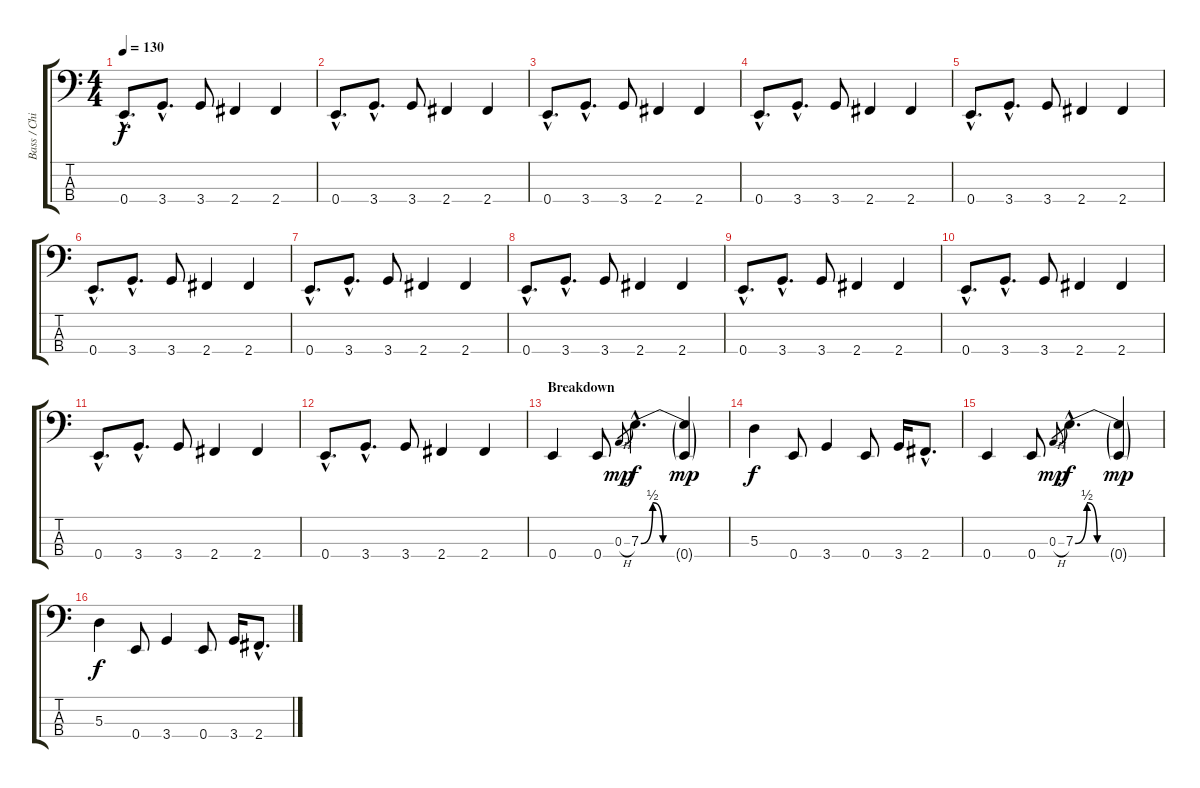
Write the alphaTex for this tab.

\track ("Bass / Chi Cheng" "Bass / Chi") {instrument electricbassfinger}
\staff {score tabs}
\tuning (G2 D2 A1 E1) {hide}
\ts (4 4)
\tempo 130
\clef f4
\ks c
0.4{hac}.8{d dy f} 3.4{hac}.8{d} 3.4.8 2.4.4 2.4.4 |
0.4{hac}.8{d} 3.4{hac}.8{d} 3.4.8 2.4.4 2.4.4 |
0.4{hac}.8{d} 3.4{hac}.8{d} 3.4.8 2.4.4 2.4.4 |
0.4{hac}.8{d} 3.4{hac}.8{d} 3.4.8 2.4.4 2.4.4 |
0.4{hac}.8{d} 3.4{hac}.8{d} 3.4.8 2.4.4 2.4.4 |
0.4{hac}.8{d} 3.4{hac}.8{d} 3.4.8 2.4.4 2.4.4 |
0.4{hac}.8{d} 3.4{hac}.8{d} 3.4.8 2.4.4 2.4.4 |
0.4{hac}.8{d} 3.4{hac}.8{d} 3.4.8 2.4.4 2.4.4 |
0.4{hac}.8{d} 3.4{hac}.8{d} 3.4.8 2.4.4 2.4.4 |
0.4{hac}.8{d} 3.4{hac}.8{d} 3.4.8 2.4.4 2.4.4 |
0.4{hac}.8{d} 3.4{hac}.8{d} 3.4.8 2.4.4 2.4.4 |
0.4{hac}.8{d} 3.4{hac}.8{d} 3.4.8 2.4.4 2.4.4 |
\section ("" "Breakdown")
0.4.4 0.4.8 0.3{h}.8{gr dy mp} 7.3{be (custom 0 0 8 2 15 0 60 0) hac}.4{d dy f} (7.3{t} 0.4{g}).4{dy mp} |
5.3.4{dy f} 0.4.8 3.4.4 0.4.8 3.4.16 2.4{hac}.8{d} |
0.4.4 0.4.8 0.3{h}.8{gr dy mp} 7.3{be (custom 0 0 8 2 15 0 60 0) hac}.4{d dy f} (7.3{t} 0.4{g}).4{dy mp} |
5.3.4{dy f} 0.4.8 3.4.4 0.4.8 3.4.16 2.4{hac}.8{d}
